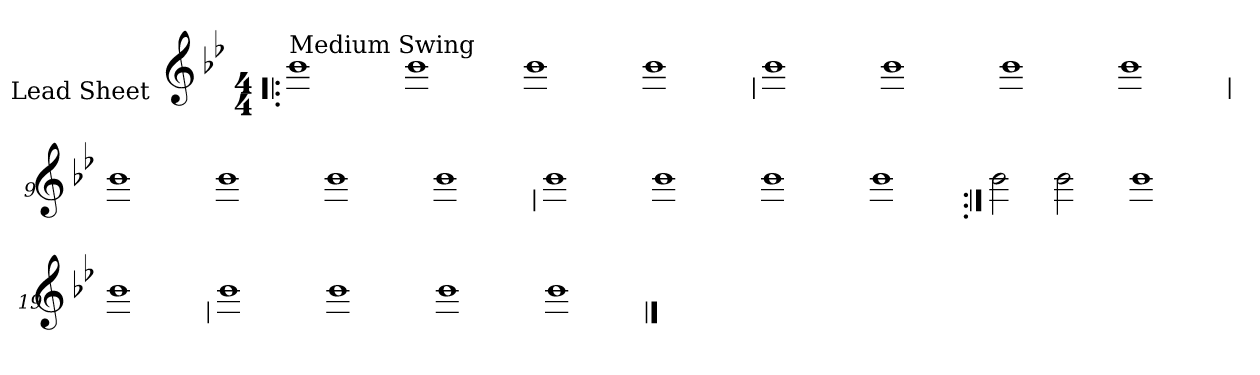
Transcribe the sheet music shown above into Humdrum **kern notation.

**kern
*part1
*staff1
*I"Lead Sheet
*stria0
*clefG2
*k[b-e-]
*B-:
*M4/4
=1!|:
!LO:TX:a:t=Medium Swing
1b-
=2-
1b-
=3-
1b-
=4-
1b-
!!LO:LB:g=z
=5
1b-
=6-
1b-
=7-
1b-
=8-
1b-
!!LO:LB:g=z
=9
1b-
=10-
1b-
=11-
1b-
=12-
1b-
!!LO:LB:g=z
=13
1b-
=14-
1b-
=15-
1b-
=16-
1b-
!!LO:LB:g=z
=17:|!
2b-
2b-
=18-
1b-
=19-
1b-
!!LO:LB:g=z
=20
1b-
=21-
1b-
=22-
1b-
=23-
1b-
==
*-
